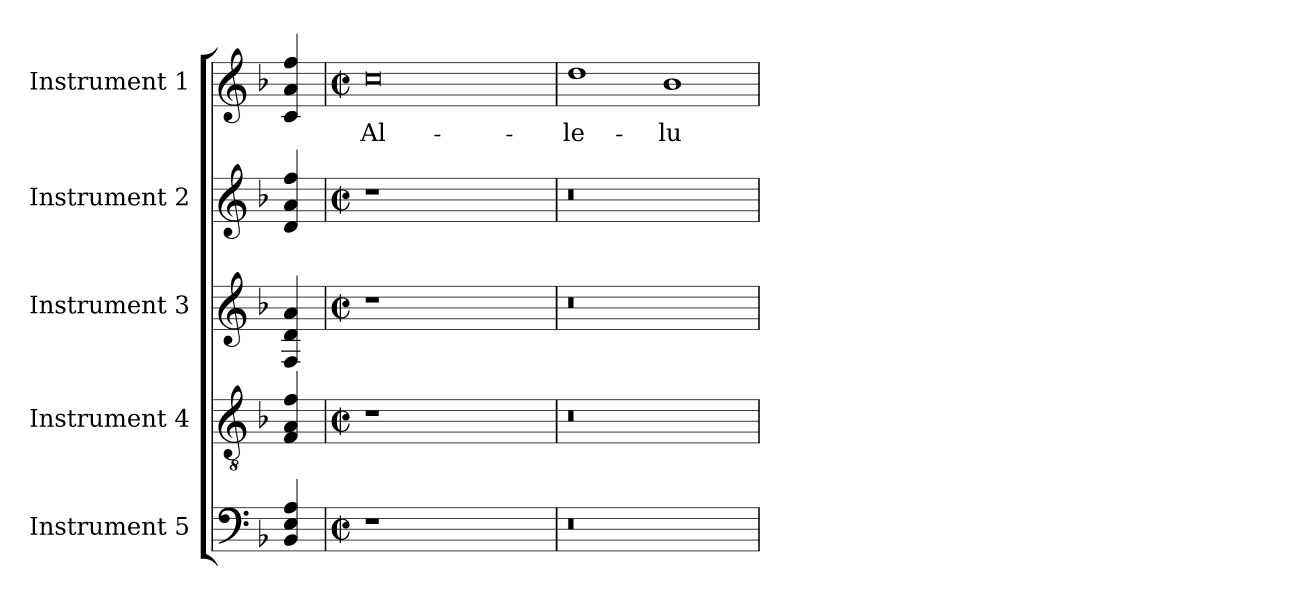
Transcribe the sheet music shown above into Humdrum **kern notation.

**kern	**kern	**kern	**kern	**kern	**text
*part5	*part4	*part3	*part2	*part1	*part1
*staff5	*staff4	*staff3	*staff2	*staff1	*staff1
*I"Instrument 5	*I"Instrument 4	*I"Instrument 3	*I"Instrument 2	*I"Instrument 1	*
!!LO:PB:g=z
*stria5	*stria5	*stria5	*stria5	*stria5	*
*clefF4	*clefGv2	*clefG2	*clefG2	*clefG2	*
*k[b-]	*k[b-]	*k[b-]	*k[b-]	*k[b-]	*
*F:	*F:	*F:	*F:	*F:	*
=1	=1	=1	=1	=1	=1
4A/ 4E/ 4BB-/	4f/ 4A/ 4F/	4a/ 4d/ 4F/	4ff/ 4a/ 4d/	4ff/ 4a/ 4c/	.
=2	=2	=2	=2	=2	=2
*M2/2	*M2/2	*M2/2	*M2/2	*M2/2	*
*met(c|)	*met(c|)	*met(c|)	*met(c|)	*met(c|)	*
!	!	!	!	!	!LO:LY:b:cj
1r	1r	1r	1r	0cc	Al-
1ryy	1ryy	1ryy	1ryy	.	.
=3	=3	=3	=3	=3	=3
!	!	!	!	!	!LO:LY:b:cj
0r	0r	0r	0r	1dd	-le-
!	!	!	!	!	!LO:LY:b:cj
.	.	.	.	1b-	-lu-
=	=	=	=	=	=
*-	*-	*-	*-	*-	*-
